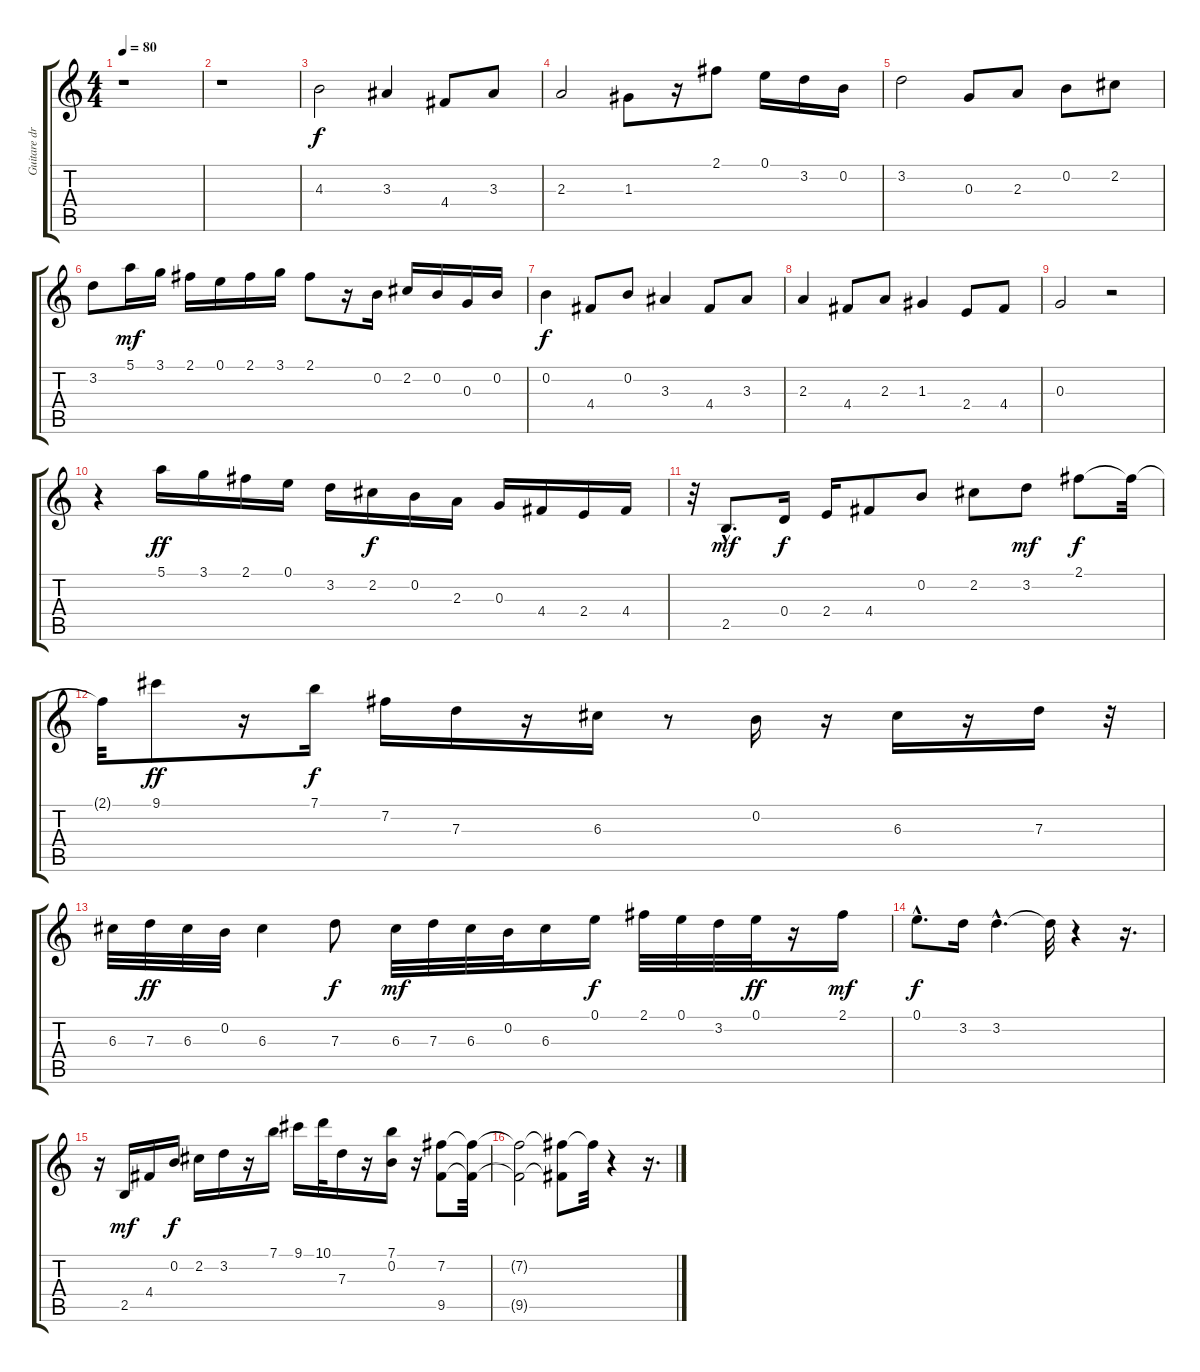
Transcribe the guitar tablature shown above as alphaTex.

\track ("Guitare droite" "Guitare dr") {instrument acousticguitarsteel}
\staff {score tabs}
\tuning (E4 B3 G3 D3 A2 E2) {hide}
\ts (4 4)
\tempo 80
\clef g2
\ks c
r.1{dy f} |
r.1 |
4.3.2 3.3.4 4.4.8 3.3.8 |
2.3.2 1.3.8 r.16 2.1.8 0.1.16 3.2.16 0.2.16 |
3.2.2 0.3.8 2.3.8 0.2.8 2.2.8 |
3.2.8 5.1.16{dy mf} 3.1.16 2.1.16 0.1.16 2.1.16 3.1.16 2.1.8 r.16 0.2.16 2.2.16 0.2.16 0.3.16 0.2.16 |
0.2.4{dy f} 4.4.8 0.2.8 3.3.4 4.4.8 3.3.8 |
2.3.4 4.4.8 2.3.8 1.3.4 2.4.8 4.4.8 |
0.3.2 r.2 |
r.4 5.1.16{dy ff} 3.1.16 2.1.16 0.1.16 3.2.16 2.2.16{dy f} 0.2.16 2.3.16 0.3.16 4.4.16 2.4.16 4.4.16 |
r.32 2.5{hac}.8{d dy mf} 0.4.16{dy f} 2.4.16 4.4.8 0.2.8 2.2.8 3.2.8{dy mf} 2.1.8{dy f} 2.1{t}.32 |
2.1{t}.32 9.1.8{dy ff} r.16 7.1.16{dy f} 7.2.16 7.3.16 r.16 6.3.16 r.8 0.2.16 r.16 6.3.16 r.16 7.3.16 r.32 |
6.3.32 7.3.32{dy ff} 6.3.32 0.2.32 6.3.4 7.3.8{dy f} 6.3.32{dy mf} 7.3.32 6.3.32 0.2.32 6.3.16 0.1.16{dy f} 2.1.32 0.1.32 3.2.32 0.1.32{dy ff} r.16 2.1.16{dy mf} |
0.1{hac}.8{d dy f} 3.2.16 3.2{hac}.4{d} 3.2{t}.32 r.4 r.16{d} |
r.16 2.5.16{dy mf} 4.4.16 0.2.16{dy f} 2.2.16 3.2.16 r.16 7.1.16 9.1.16 10.1.32 7.3.16 r.16 (7.1 0.2).16 r.16 (7.2 9.5).8 (7.2{t} 9.5{t}).32 |
(7.2{t} 9.5{t}).2 (7.2{t} 9.5{t}).8 7.2{t}.32 r.4 r.16{d}
